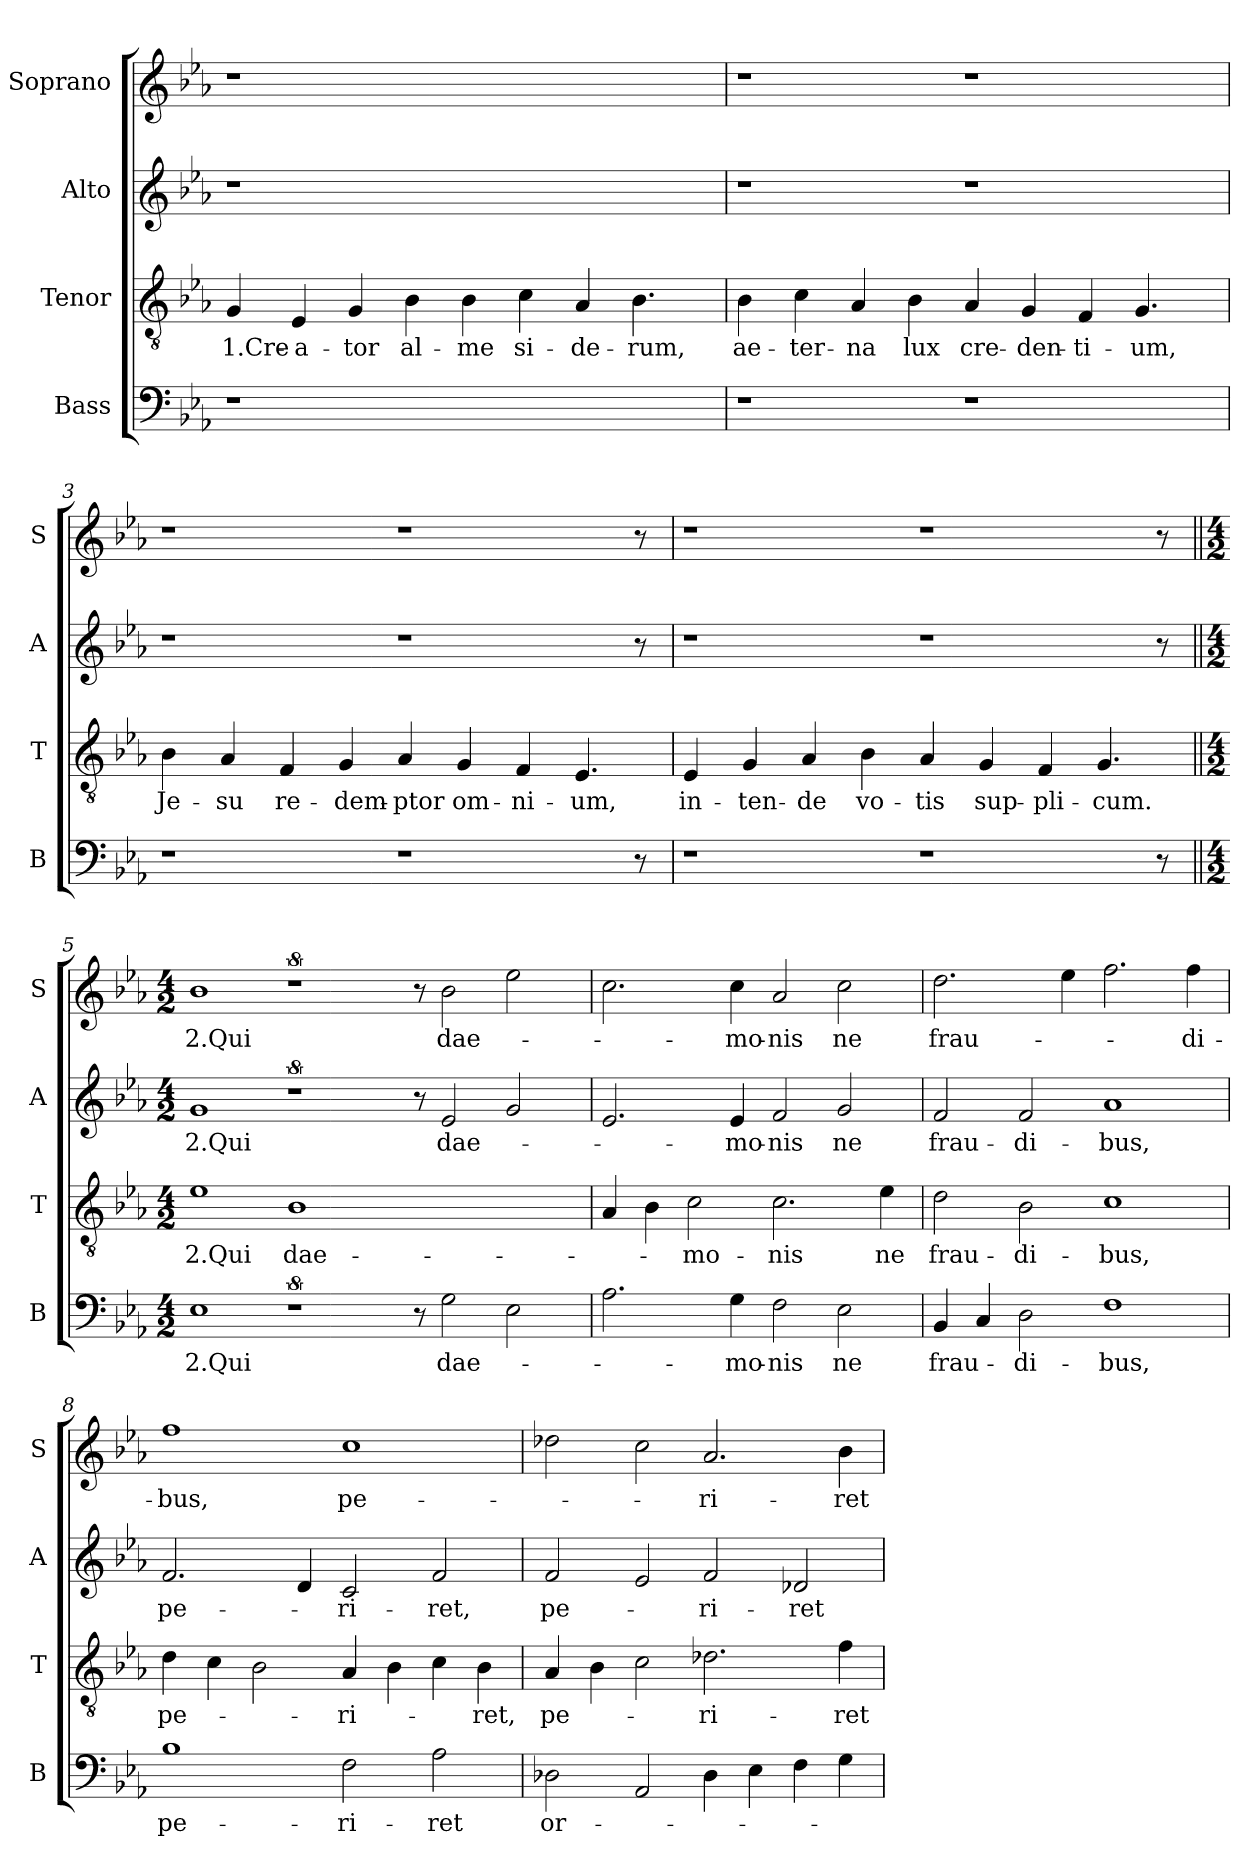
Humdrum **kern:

**kern	**text	**kern	**text	**kern	**text	**kern	**text
*part4	*part4	*part3	*part3	*part2	*part2	*part1	*part1
*staff4	*staff4	*staff3	*staff3	*staff2	*staff2	*staff1	*staff1
*I"Bass	*	*I"Tenor	*	*I"Alto	*	*I"Soprano	*
*I'B	*	*I'T	*	*I'A	*	*I'S	*
*clefF4	*	*clefGv2	*	*clefG2	*	*clefG2	*
*k[b-e-a-]	*	*k[b-e-a-]	*	*k[b-e-a-]	*	*k[b-e-a-]	*
*E-:	*	*E-:	*	*E-:	*	*E-:	*
=1	=1	=1	=1	=1	=1	=1	=1
1r	.	4G	1.Cre-	1r	.	1r	.
.	.	4E-	-a-	.	.	.	.
.	.	4G	-tor	.	.	.	.
.	.	4B-	al-	.	.	.	.
1ryy	.	4B-	-me	1ryy	.	1ryy	.
.	.	4c	si-	.	.	.	.
.	.	4A-	-de-	.	.	.	.
.	.	4.B-	-rum,	.	.	.	.
8ryy	.	.	.	8ryy	.	8ryy	.
=2	=2	=2	=2	=2	=2	=2	=2
1r	.	4B-	ae-	1r	.	1r	.
.	.	4c	-ter-	.	.	.	.
.	.	4A-	-na	.	.	.	.
.	.	4B-	lux	.	.	.	.
1r	.	4A-	cre-	1r	.	1r	.
.	.	4G	-den-	.	.	.	.
.	.	4F	-ti-	.	.	.	.
.	.	4.G	-um,	.	.	.	.
8ryy	.	.	.	8ryy	.	8ryy	.
!!LO:LB:g=z
=3	=3	=3	=3	=3	=3	=3	=3
1r	.	4B-	Je-	1r	.	1r	.
.	.	4A-	-su	.	.	.	.
.	.	4F	re-	.	.	.	.
.	.	4G	-dem-	.	.	.	.
1r	.	4A-	-ptor	1r	.	1r	.
.	.	4G	om-	.	.	.	.
.	.	4F	-ni-	.	.	.	.
.	.	4.E-	-um,	.	.	.	.
8r	.	.	.	8r	.	8r	.
=4	=4	=4	=4	=4	=4	=4	=4
1r	.	4E-	in-	1r	.	1r	.
.	.	4G	-ten-	.	.	.	.
.	.	4A-	-de	.	.	.	.
.	.	4B-	vo-	.	.	.	.
1r	.	4A-	-tis	1r	.	1r	.
.	.	4G	sup-	.	.	.	.
.	.	4F	-pli-	.	.	.	.
.	.	4.G	-cum.	.	.	.	.
8r	.	.	.	8r	.	8r	.
!!LO:LB:g=z
=5||	=5||	=5||	=5||	=5||	=5||	=5||	=5||
*M4/2	*	*M4/2	*	*M4/2	*	*M4/2	*
1E-	2.Qui	1e-	2.Qui	1g	2.Qui	1b-	2.Qui
8%9r	.	1B-	dae-	8%9r	.	8%9r	.
.	.	1ryy	.	.	.	.	.
8r	.	.	.	8r	.	8r	.
2G\	dae-	.	.	2e-/	dae-	2b-\	dae-
2E-\	.	.	.	2g/	.	2ee-\	.
.	.	4ryy	.	.	.	.	.
=6	=6	=6	=6	=6	=6	=6	=6
2.A-\	.	4A-/	.	2.e-/	.	2.cc\	.
.	.	4B-\	.	.	.	.	.
.	.	2c\	-mo-	.	.	.	.
4G\	-mo-	.	.	4e-/	-mo-	4cc\	-mo-
2F\	-nis	2.c\	-nis	2f/	-nis	2a-/	-nis
2E-\	ne	.	.	2g/	ne	2cc\	ne
.	.	4e-\	ne	.	.	.	.
=7	=7	=7	=7	=7	=7	=7	=7
4BB-/	frau-	2d\	frau-	2f/	frau-	2.dd\	frau-
4C/	.	.	.	.	.	.	.
2D\	-di-	2B-\	-di-	2f/	-di-	.	.
.	.	.	.	.	.	4ee-\	.
1F	-bus,	1c	-bus,	1a-	-bus,	2.ff\	.
.	.	.	.	.	.	4ff\	-di-
=8	=8	=8	=8	=8	=8	=8	=8
1B-	pe-	4d\	pe-	2.f/	pe-	1ff	-bus,
.	.	4c\	.	.	.	.	.
.	.	2B-\	.	.	.	.	.
.	.	.	.	4d/	.	.	.
2F\	-ri-	4A-/	-ri-	2c/	-ri-	1cc	pe-
.	.	4B-\	.	.	.	.	.
2A-\	-ret	4c\	.	2f/	-ret,	.	.
.	.	4B-\	-ret,	.	.	.	.
!!LO:LB:g=z
=9	=9	=9	=9	=9	=9	=9	=9
2D-X\	or-	4A-/	pe-	2f/	pe-	2dd-X\	.
.	.	4B-\	.	.	.	.	.
2AA-/	.	2c\	.	2e-/	.	2cc\	.
4D-\	.	2.d-X\	-ri-	2f/	-ri-	2.a-/	-ri-
4E-\	.	.	.	.	.	.	.
4F\	.	.	.	2d-X/	-ret	.	.
4G\	.	4f\	-ret	.	.	4b-\	-ret
=	=	=	=	=	=	=	=
*-	*-	*-	*-	*-	*-	*-	*-
